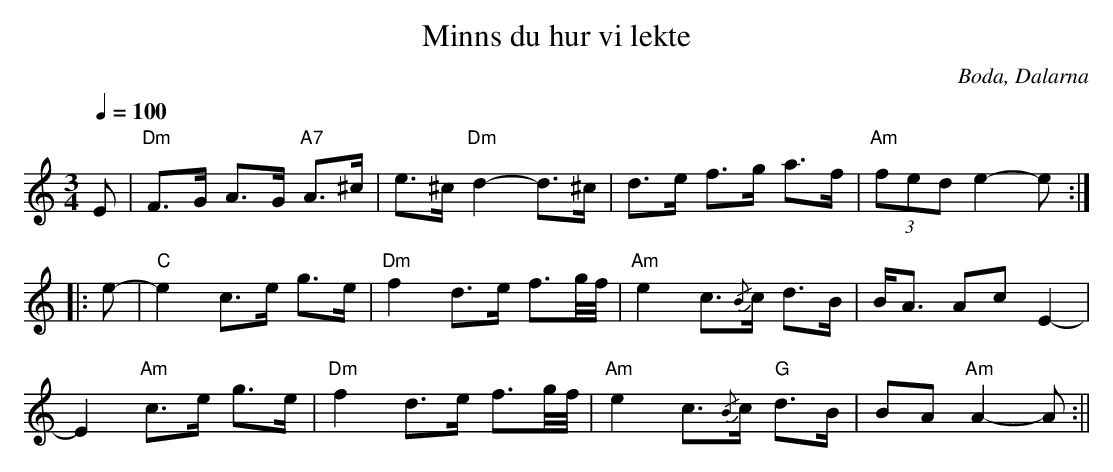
X:1
T: Minns du hur vi lekte
O:Boda, Dalarna
M:3/4
L:1/16
K:Am
Q:1/4=100
E2|"Dm" F2>G2 A2>G2 "A7"A2>^c2| e2>^c2 "Dm"d4-d2>^c2| d2>e2 f2>g2 a2>f2|"Am"(3f2e2d2 e4-e2:|
|:e2-|"C"e4 c2>e2 g2>e2|"Dm"f4 d2>e2 f3g/2f/2|"Am"e4 c3{/B}c d2>B2| B2<A2 A2c2 E4-|
E4 "Am"c2>e2 g2>e2|"Dm" f4 d2>e2 f3g/2f/2|"Am"e4 c3{/B}c "G"d2>B2| B2A2 "Am"A4-A2:||
